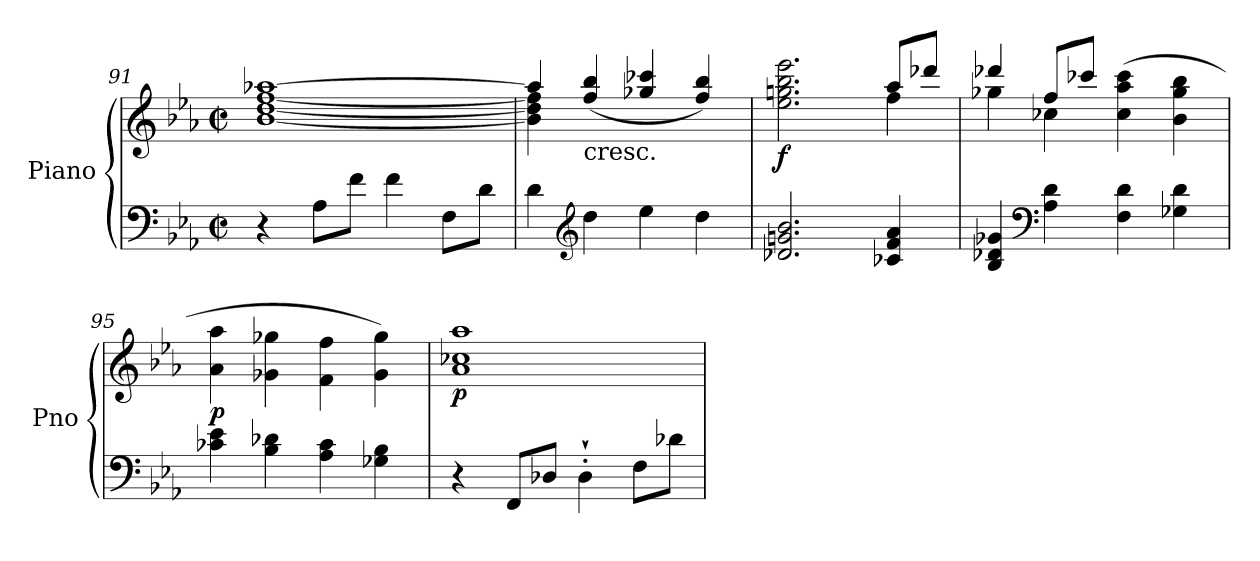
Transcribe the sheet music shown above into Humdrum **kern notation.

**kern	**kern	**dynam
*part1	*part1	*part1
*staff2	*staff1	*staff1/2
*I"Piano	*	*
*I'Pno	*	*
*clefF4	*clefG2	*
*k[b-e-a-]	*k[b-e-a-]	*
*E-:	*E-:	*
*M2/2	*M2/2	*
*met(c|)	*met(c|)	*
=91	=91	=91
*	*^	*
4r	[1aa-X	[1b- [1dd [1ff	.
8A-\L	.	.	.
8f\J	.	.	.
4f\	.	.	.
8F\L	.	.	.
8d\J	.	.	.
=92	=92	=92	=92
4d\	4aa-/]	4b-\] 4dd\] 4ff\]	.
*clefG2	*	*	*
!	!LO:TX:b:t=cresc.	!	!
4dd\	(>4ff/ 4bb-/	2.ryy	.
4ee-\	4gg-X/ 4ccc-X/	.	.
4dd\	4ff/ 4bb-/)	.	.
=93	=93	=93	=93
!	!	!	!LO:DY:b
2.d-X/ 2.gn/ 2.b-/	2.ee-\ 2.ggn\ 2.bb-\ 2.eee-\	2.ryy	f
4c-X/ 4f/ 4a-/	(>8aa-/L	4ff\	.
.	8ddd-X/J)	.	.
!!LO:LB:g=z	!!
=94	=94	=94	=94
4B-/ 4d-X/ 4g-X/	4ddd-X/	4gg-X\	.
*clefF4	*	*	*
4A-\ 4d-\	(>8ff/L	4cc-X\	.
.	8ccc-X/J)	.	.
4F\ 4d-\	(<4cc-\ 4aa-\ 4ccc-\	2ryy	.
4G-X\ 4d-\	4b-\ 4gg-\ 4bb-\	.	.
*	*v	*v	*
=95	=95	=95
!	!	!LO:DY:b
4c-X\ 4e-\	4a-\ 4aa-\	p
4B-\ 4d-X\	4g-X\ 4gg-X\	.
4A-\ 4c-\	4f\ 4ff\	.
4G-X\ 4B-\	4g-\ 4gg-\)	.
=96	=96	=96
!	!	!LO:DY:b
4r	1a- 1cc-X 1aa-	p
8FF/L	.	.
8D-X/J	.	.
4D-'`\	.	.
8F\L	.	.
8d-X\J	.	.
=	=	=
*-	*-	*-
